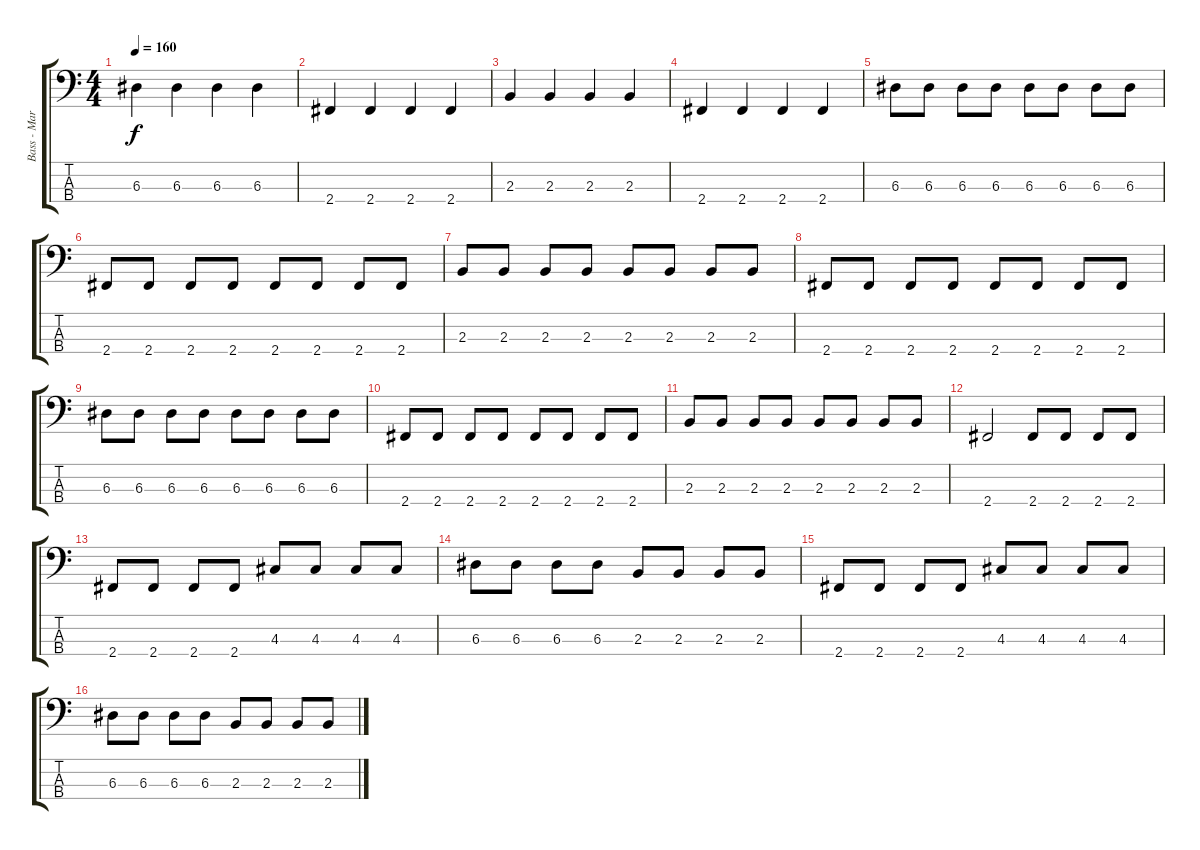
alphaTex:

\track ("Bass - Mark Alan Hoppus" "Bass - Mar") {instrument electricbassfinger}
\staff {score tabs}
\tuning (G2 D2 A1 E1) {hide}
\ts (4 4)
\tempo 160
\clef f4
\ks c
6.3.4{dy f} 6.3.4 6.3.4 6.3.4 |
2.4.4 2.4.4 2.4.4 2.4.4 |
2.3.4 2.3.4 2.3.4 2.3.4 |
2.4.4 2.4.4 2.4.4 2.4.4 |
6.3.8 6.3.8 6.3.8 6.3.8 6.3.8 6.3.8 6.3.8 6.3.8 |
2.4.8 2.4.8 2.4.8 2.4.8 2.4.8 2.4.8 2.4.8 2.4.8 |
2.3.8 2.3.8 2.3.8 2.3.8 2.3.8 2.3.8 2.3.8 2.3.8 |
2.4.8 2.4.8 2.4.8 2.4.8 2.4.8 2.4.8 2.4.8 2.4.8 |
6.3.8 6.3.8 6.3.8 6.3.8 6.3.8 6.3.8 6.3.8 6.3.8 |
2.4.8 2.4.8 2.4.8 2.4.8 2.4.8 2.4.8 2.4.8 2.4.8 |
2.3.8 2.3.8 2.3.8 2.3.8 2.3.8 2.3.8 2.3.8 2.3.8 |
2.4.2 2.4.8 2.4.8 2.4.8 2.4.8 |
2.4.8 2.4.8 2.4.8 2.4.8 4.3.8 4.3.8 4.3.8 4.3.8 |
6.3.8 6.3.8 6.3.8 6.3.8 2.3.8 2.3.8 2.3.8 2.3.8 |
2.4.8 2.4.8 2.4.8 2.4.8 4.3.8 4.3.8 4.3.8 4.3.8 |
6.3.8 6.3.8 6.3.8 6.3.8 2.3.8 2.3.8 2.3.8 2.3.8
